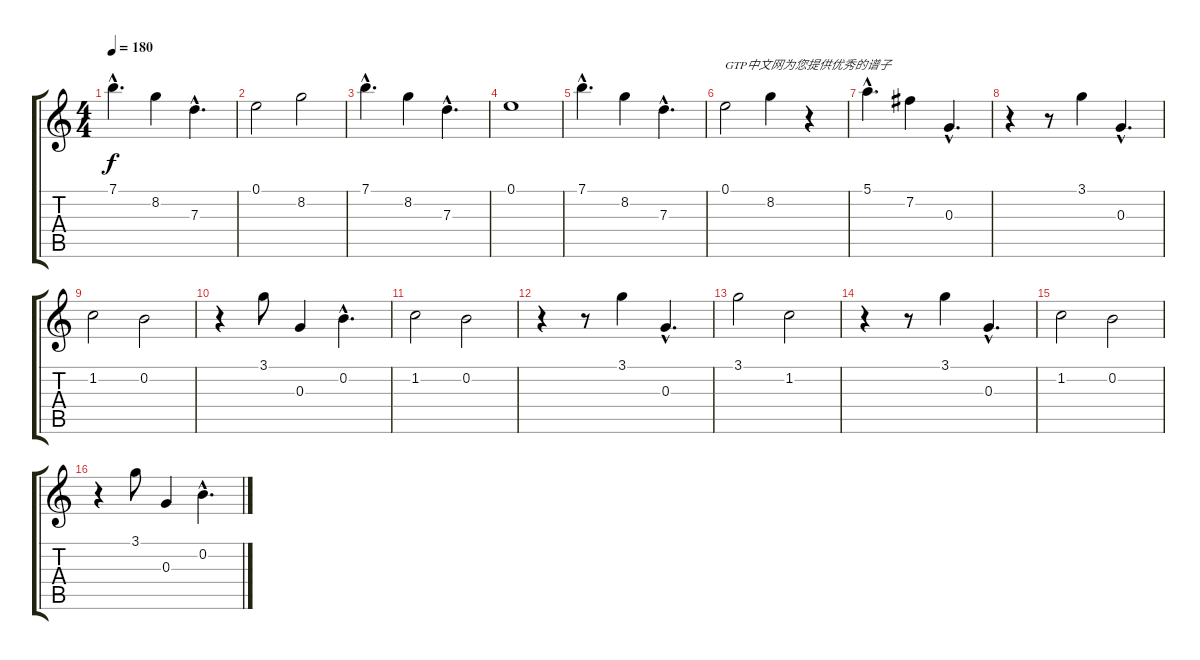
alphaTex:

\track "" {instrument acousticguitarnylon}
\staff {score tabs}
\tuning (E4 B3 G3 D3 A2 E2) {hide}
\ts (4 4)
\tempo 180
\clef g2
\ks c
7.1{hac}.4{d dy f instrument acousticguitarnylon} 8.2.4 7.3{hac}.4{d} |
0.1.2 8.2.2 |
7.1{hac}.4{d} 8.2.4 7.3{hac}.4{d} |
0.1.1 |
7.1{hac}.4{d} 8.2.4 7.3{hac}.4{d} |
0.1.2{txt "GTP中文网为您提供优秀的谱子"} 8.2.4 r.4 |
5.1{hac}.4{d} 7.2.4 0.3{hac}.4{d} |
r.4 r.8 3.1.4 0.3{hac}.4{d} |
1.2.2 0.2.2 |
r.4 3.1.8 0.3.4 0.2{hac}.4{d} |
1.2.2 0.2.2 |
r.4 r.8 3.1.4 0.3{hac}.4{d} |
3.1.2 1.2.2 |
r.4 r.8 3.1.4 0.3{hac}.4{d} |
1.2.2 0.2.2 |
r.4 3.1.8 0.3.4 0.2{hac}.4{d}
